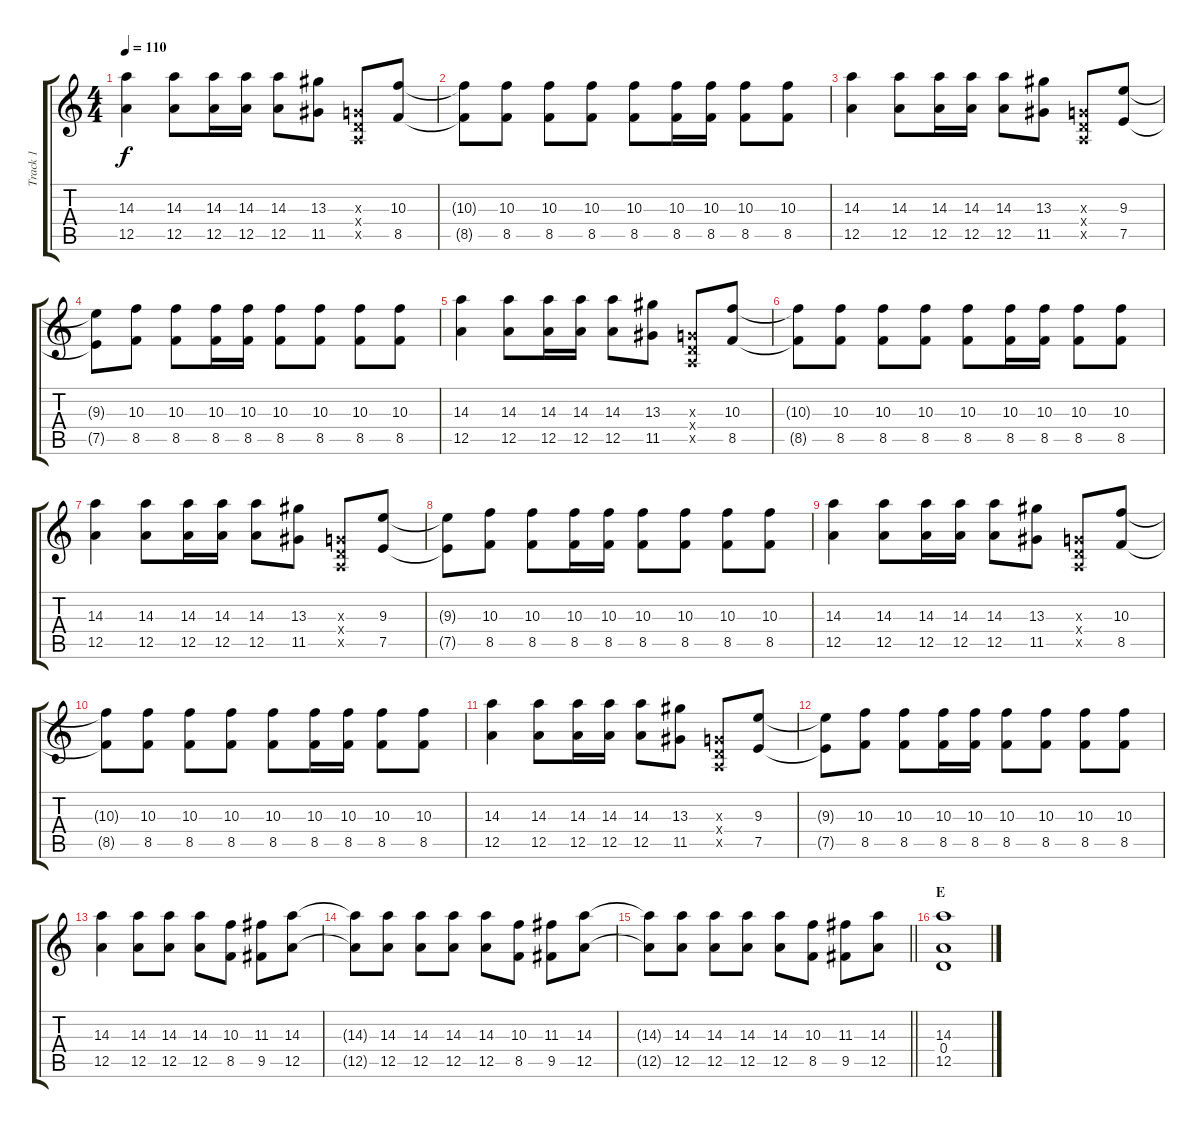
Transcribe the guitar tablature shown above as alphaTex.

\track ("Track 1" "Track 1") {instrument electricguitarclean}
\staff {score tabs}
\tuning (E4 B3 G3 D3 A2 E2) {hide}
\ts (4 4)
\tempo 110
\clef g2
\ks c
(14.3 12.5).4{dy f} (14.3 12.5).8 (14.3 12.5).16 (14.3 12.5).16 (14.3 12.5).8 (13.3 11.5).8 (0.3{x} 0.4{x} 0.5{x}).8 (10.3 8.5).8 |
(10.3{t} 8.5{t}).8 (10.3 8.5).8 (10.3 8.5).8 (10.3 8.5).8 (10.3 8.5).8 (10.3 8.5).16 (10.3 8.5).16 (10.3 8.5).8 (10.3 8.5).8 |
(14.3 12.5).4 (14.3 12.5).8 (14.3 12.5).16 (14.3 12.5).16 (14.3 12.5).8 (13.3 11.5).8 (0.3{x} 0.4{x} 0.5{x}).8 (9.3 7.5).8 |
(9.3{t} 7.5{t}).8 (10.3 8.5).8 (10.3 8.5).8 (10.3 8.5).16 (10.3 8.5).16 (10.3 8.5).8 (10.3 8.5).8 (10.3 8.5).8 (10.3 8.5).8 |
(14.3 12.5).4 (14.3 12.5).8 (14.3 12.5).16 (14.3 12.5).16 (14.3 12.5).8 (13.3 11.5).8 (0.3{x} 0.4{x} 0.5{x}).8 (10.3 8.5).8 |
(10.3{t} 8.5{t}).8 (10.3 8.5).8 (10.3 8.5).8 (10.3 8.5).8 (10.3 8.5).8 (10.3 8.5).16 (10.3 8.5).16 (10.3 8.5).8 (10.3 8.5).8 |
(14.3 12.5).4 (14.3 12.5).8 (14.3 12.5).16 (14.3 12.5).16 (14.3 12.5).8 (13.3 11.5).8 (0.3{x} 0.4{x} 0.5{x}).8 (9.3 7.5).8 |
(9.3{t} 7.5{t}).8 (10.3 8.5).8 (10.3 8.5).8 (10.3 8.5).16 (10.3 8.5).16 (10.3 8.5).8 (10.3 8.5).8 (10.3 8.5).8 (10.3 8.5).8 |
(14.3 12.5).4 (14.3 12.5).8 (14.3 12.5).16 (14.3 12.5).16 (14.3 12.5).8 (13.3 11.5).8 (0.3{x} 0.4{x} 0.5{x}).8 (10.3 8.5).8 |
(10.3{t} 8.5{t}).8 (10.3 8.5).8 (10.3 8.5).8 (10.3 8.5).8 (10.3 8.5).8 (10.3 8.5).16 (10.3 8.5).16 (10.3 8.5).8 (10.3 8.5).8 |
(14.3 12.5).4 (14.3 12.5).8 (14.3 12.5).16 (14.3 12.5).16 (14.3 12.5).8 (13.3 11.5).8 (0.3{x} 0.4{x} 0.5{x}).8 (9.3 7.5).8 |
(9.3{t} 7.5{t}).8 (10.3 8.5).8 (10.3 8.5).8 (10.3 8.5).16 (10.3 8.5).16 (10.3 8.5).8 (10.3 8.5).8 (10.3 8.5).8 (10.3 8.5).8 |
(14.3 12.5).4 (14.3 12.5).8 (14.3 12.5).8 (14.3 12.5).8 (10.3 8.5).8 (11.3 9.5).8 (14.3 12.5).8 |
(14.3{t} 12.5{t}).8 (14.3 12.5).8 (14.3 12.5).8 (14.3 12.5).8 (14.3 12.5).8 (10.3 8.5).8 (11.3 9.5).8 (14.3 12.5).8 |
\barLineRight lightlight
(14.3{t} 12.5{t}).8 (14.3 12.5).8 (14.3 12.5).8 (14.3 12.5).8 (14.3 12.5).8 (10.3 8.5).8 (11.3 9.5).8 (14.3 12.5).8 |
\section ("" "E")
(14.3 0.4 12.5).1{volume 12}
